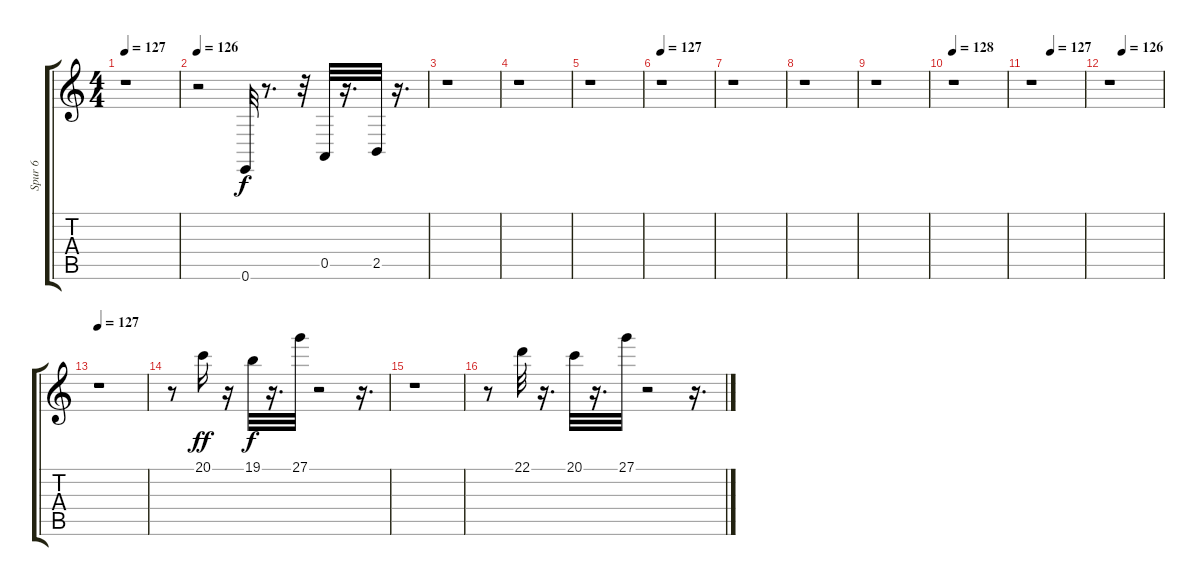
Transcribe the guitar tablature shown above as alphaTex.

\track ("Spur 6" "Spur 6") {instrument stringensemble2}
\staff {score tabs}
\tuning (E4 B3 G3 D3 A2 E2) {hide}
\ts (4 4)
\tempo 127
\clef g2
\ks c
r.1{dy f} |
\tempo 126
r.2 0.6.32{instrument timpani} r.8{d} r.32 0.5.32 r.16{d} 2.5.32 r.16{d} |
r.1 |
r.1 |
r.1 |
\tempo 127
r.1 |
r.1 |
r.1 |
r.1 |
\tempo 128
r.1 |
\tempo (127 0.375)
r.1 |
\tempo (126 0.25)
r.1 |
\tempo 127
r.1 |
r.8 20.1.16{dy ff volume 10 balance 16 instrument fx3crystal} r.16 19.1.32{dy f} r.16{d} 27.1.32 r.2 r.16{d} |
r.1 |
r.8 22.1.32 r.16{d} 20.1.32 r.16{d} 27.1.32 r.2 r.16{d}
